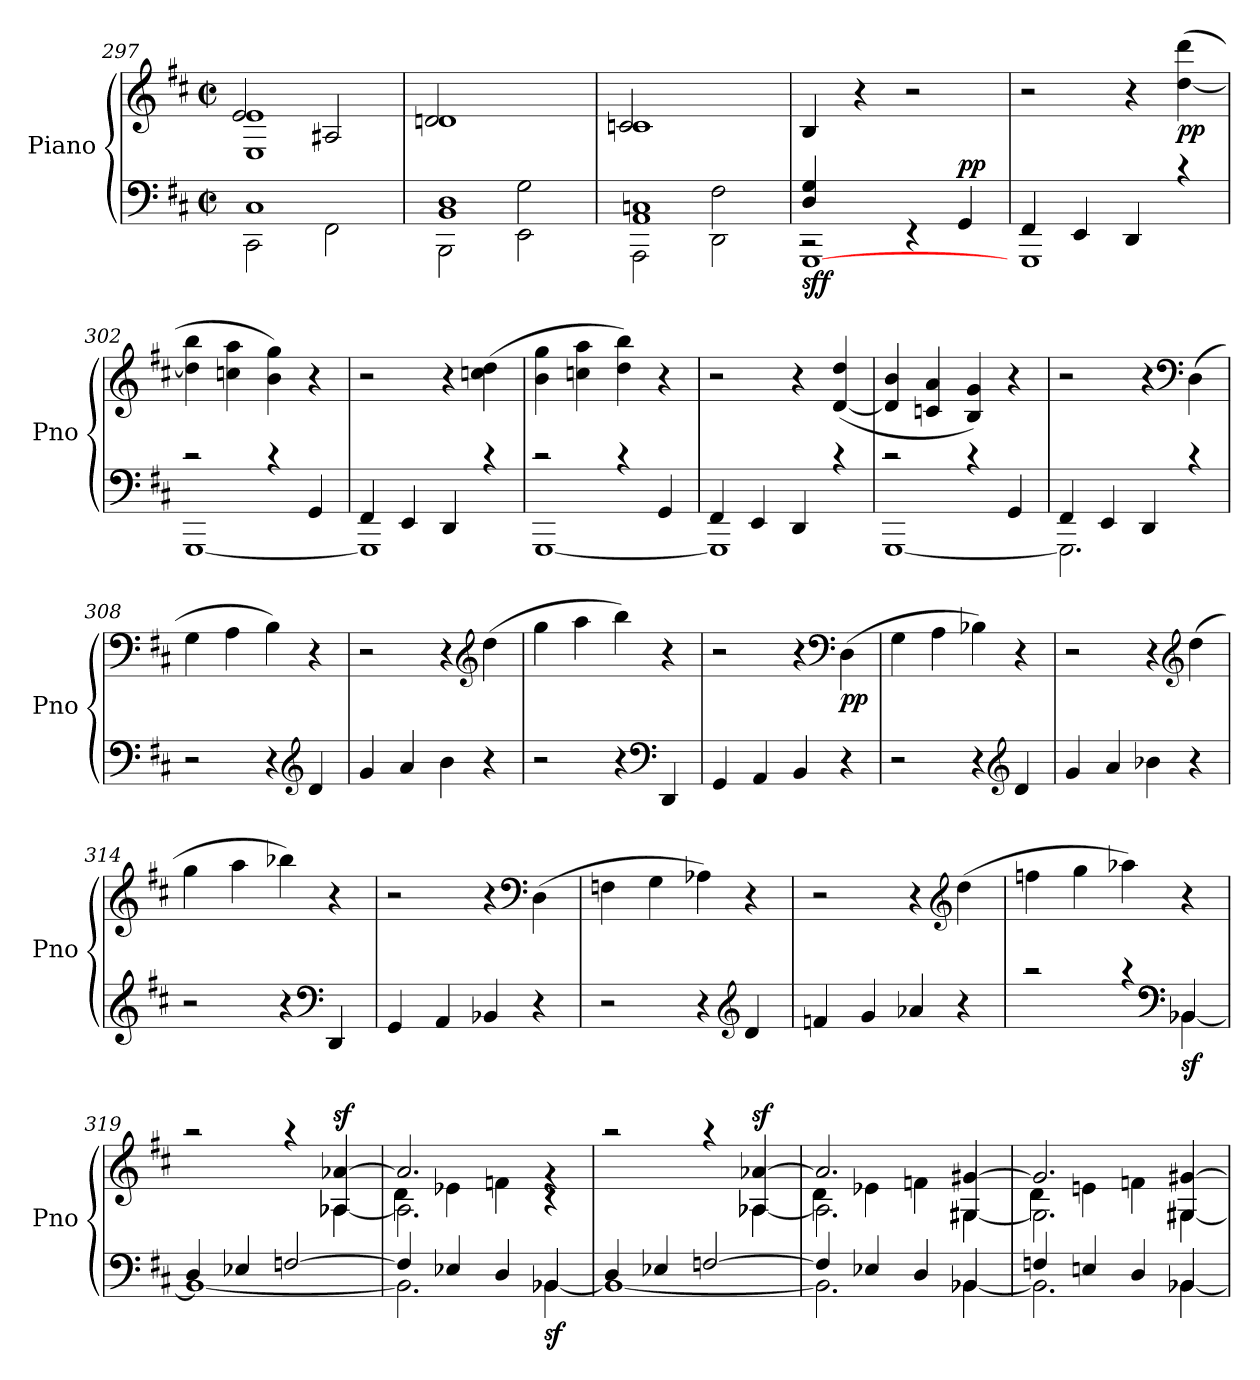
**kern	**kern	**dynam
*part1	*part1	*part1
*staff2	*staff1	*staff1/2
*I"Piano	*	*
*I'Pno	*	*
*clefF4	*clefG2	*
*k[f#c#]	*k[f#c#]	*
*D:	*D:	*
*M2/2	*M2/2	*
*met(c|)	*met(c|)	*
=297	=297	=297
*^	*^	*
1C#	2CC#\	1E 1e	2e/	.
.	2FF#\	.	2A#X/	.
=298	=298	=298	=298	=298
*	*^	*	*	*
2ryy	1BB 1D	2BBB\	1dn	2d/	.
2G\	.	2EE\	.	2ryy	.
=299	=299	=299	=299	=299	=299
2ryy	1AA 1Cn	2AAA\	1cn	2c/	.
2F#\	.	2DD\	.	2ryy	.
!!LO:LB:g=z
=300	=300	=300	=300	=300	=300
!	!	!	!	!	!LO:DY:b=2
!	!	!	!	!	!LO:DY:n=1:b
*	*	*	*v	*v	*
4D/ 4G/	2rCC	[1GGG	4B/	sf f
2.ryy	.	.	4r	.
.	4rEE	.	2r	.
!	!	!	!	!LO:DY:n=2:a=2
.	4GG/	.	.	pp
*	*v	*v	*	*
=301	=301	=301	=301
4FF#/	1GGG	2r	.
4EE/	.	.	.
4DD/	.	4r	.
!	!	!	!LO:DY:b
4rc	.	(>[4dd\ 4ddd\	pp
=302	=302	=302	=302
2rc	[<1GGG	4dd\] 4bb\	.
.	.	4ccn\ 4aa\	.
4rc	.	4b\ 4gg\)	.
4GG/	.	4r	.
=303	=303	=303	=303
4FF#/	1GGG]	2r	.
4EE/	.	.	.
4DD/	.	4r	.
4rc	.	(>4ccn\ 4dd\	.
=304	=304	=304	=304
2rc	[<1GGG	4b\ 4gg\	.
.	.	4ccn\ 4aa\	.
4rc	.	4dd\ 4bb\)	.
4GG/	.	4r	.
=305	=305	=305	=305
4FF#/	1GGG]	2r	.
4EE/	.	.	.
4DD/	.	4r	.
4rc	.	(>[4d/ 4dd/	.
=306	=306	=306	=306
2rc	[<1GGG	4d/] 4b/	.
.	.	4cn/ 4a/	.
4rc	.	4B/ 4g/)	.
4GG/	.	4r	.
=307	=307	=307	=307
4FF#/	2.GGG\]	2r	.
4EE/	.	.	.
4DD/	.	4r	.
*	*	*clefF4	*
4rc	4ryy	(>4D\	.
*v	*v	*	*
!!LO:PB:g=z
=308	=308	=308
2r	4G\	.
.	4A\	.
4r	4B\)	.
*clefG2	*	*
4d/	4r	.
=309	=309	=309
4g/	2r	.
4a/	.	.
4b\	4r	.
*	*clefG2	*
4r	(>4dd\	.
=310	=310	=310
2r	4gg\	.
.	4aa\	.
4r	4bb\)	.
*clefF4	*	*
4DD/	4r	.
=311	=311	=311
4GG/	2r	.
4AA/	.	.
4BB/	4r	.
*	*clefF4	*
!	!	!LO:DY:b
4r	(>4D\	pp
=312	=312	=312
2r	4G\	.
.	4A\	.
4r	4B-X\)	.
*clefG2	*	*
4d/	4r	.
=313	=313	=313
4g/	2r	.
4a/	.	.
4b-X\	4r	.
*	*clefG2	*
4r	(>4dd\	.
=314	=314	=314
2r	4gg\	.
.	4aa\	.
4r	4bb-X\)	.
*clefF4	*	*
4DD/	4r	.
!!LO:LB:g=z
=315	=315	=315
4GG/	2r	.
4AA/	.	.
4BB-X/	4r	.
*	*clefF4	*
4r	(>4D\	.
=316	=316	=316
2r	4Fn\	.
.	4G\	.
4r	4A-X\)	.
*clefG2	*	*
4d/	4r	.
=317	=317	=317
4fn/	2r	.
4g/	.	.
4a-X/	4r	.
*	*clefG2	*
4r	(>4dd\	.
=318	=318	=318
*^	*	*
2raa	2.ryy	4ffn\	.
.	.	4gg\	.
4raa	.	4aa-X\)	.
*clefF4	*	*	*
!	!	!	!LO:DY:b=2
4BB-X/	[<4BB-\	4r	sf
=319	=319	=319	=319
*	*	*^	*
*	*	*	*^	*
4D/	1BB-_	2raa	2.ryy	2.ryy	.
4E-X/	.	.	.	.	.
[>2Fn/	.	4raa	.	.	.
!	!	!	!	!	!LO:DY:a
.	.	[>4a-X/	[<4A-X\	4A-X/	sf
=320	=320	=320	=320	=320	=320
4F/]	2.BB-\]	2.a-/]	2.A-\]	4d\	.
4E-X/	.	.	.	4e-X\	.
4D/	.	.	.	4fn\	.
!	!	!	!	!	!LO:DY:b=2
4BB-X/	[<4BB-\	4rg	4rc	4ryy	sf
!!LO:LB:g=z	!!	!!
=321	=321	=321	=321	=321	=321
4D/	1BB-_	2raa	2.ryy	2.ryy	.
4E-X/	.	.	.	.	.
[>2Fn/	.	4raa	.	.	.
!	!	!	!	!	!LO:DY:a
.	.	[>4a-X/	[<4A-X\	4A-X/	sf
=322	=322	=322	=322	=322	=322
4F/]	2.BB-\]	2.a-/]	2.A-\]	4d\	.
4E-X/	.	.	.	4e-X\	.
4D/	.	.	.	4fn\	.
!	!	!	!	!	!LO:DY:b=2
!	!	!	!	!	!LO:DY:n=1:a
4BB-X/	[<4BB-\	[>4g#X/	[<4G#X\	4G#X/	sf sf
=323	=323	=323	=323	=323	=323
4Fn/	2.BB-\]	2.g#/]	2.G#\]	4d\	.
4En/	.	.	.	4en\	.
4D/	.	.	.	4fn\	.
!	!	!	!	!	!LO:DY:b=2
!	!	!	!	!	!LO:DY:n=1:a
4BB-X/	[<4BB-\	[>4g#X/	[<4G#X\	4G#X/	sf sf
*v	*v	*	*	*	*
*	*v	*v	*v	*
=	=	=
*-	*-	*-
